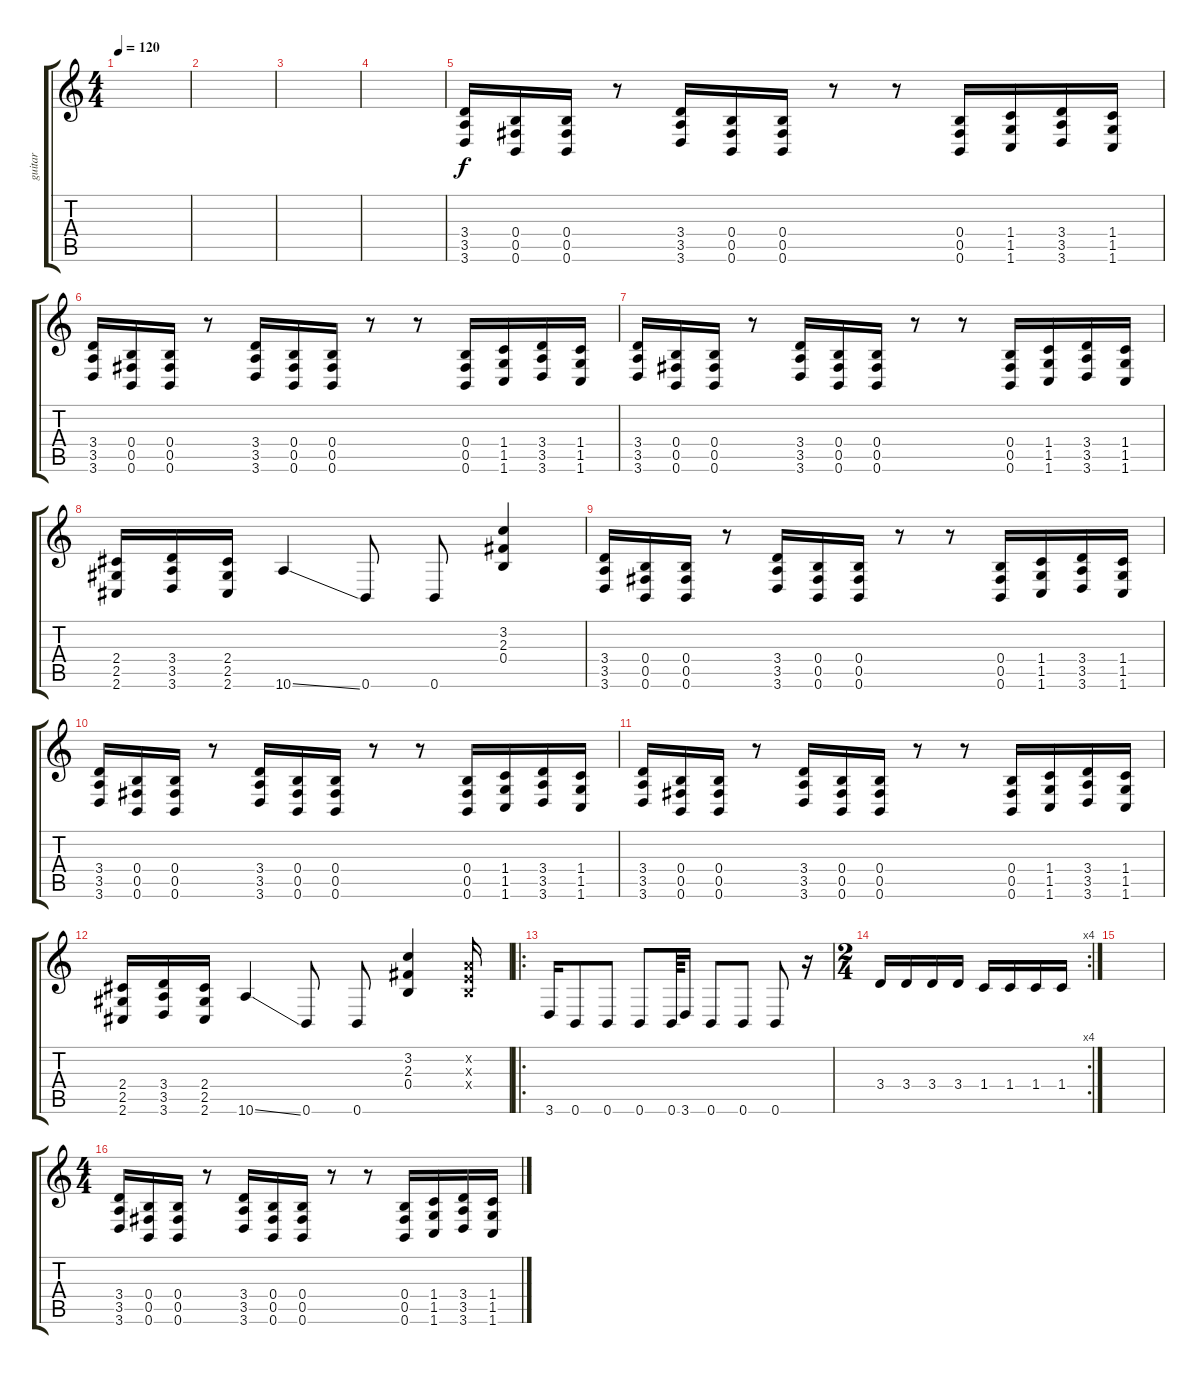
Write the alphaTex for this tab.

\track ("guitar" "guitar") {instrument distortionguitar}
\staff {score tabs}
\tuning (D4 A3 E3 B2 Gb2 B1) {hide}
\ts (4 4)
\tempo 120
\clef g2
\ks c
|
|
|
|
(3.4 3.5 3.6).16 (0.4 0.5 0.6).16 (0.4 0.5 0.6).16 r.8 (3.4 3.5 3.6).16 (0.4 0.5 0.6).16 (0.4 0.5 0.6).16 r.8 r.8 (0.4 0.5 0.6).16 (1.4 1.5 1.6).16 (3.4 3.5 3.6).16 (1.4 1.5 1.6).16 |
(3.4 3.5 3.6).16 (0.4 0.5 0.6).16 (0.4 0.5 0.6).16 r.8 (3.4 3.5 3.6).16 (0.4 0.5 0.6).16 (0.4 0.5 0.6).16 r.8 r.8 (0.4 0.5 0.6).16 (1.4 1.5 1.6).16 (3.4 3.5 3.6).16 (1.4 1.5 1.6).16 |
(3.4 3.5 3.6).16 (0.4 0.5 0.6).16 (0.4 0.5 0.6).16 r.8 (3.4 3.5 3.6).16 (0.4 0.5 0.6).16 (0.4 0.5 0.6).16 r.8 r.8 (0.4 0.5 0.6).16 (1.4 1.5 1.6).16 (3.4 3.5 3.6).16 (1.4 1.5 1.6).16 |
(2.4 2.5 2.6).16 (3.4 3.5 3.6).16 (2.4 2.5 2.6).16 10.6{ss}.4 0.6.8 0.6.8 (3.2 2.3 0.4).4 |
(3.4 3.5 3.6).16 (0.4 0.5 0.6).16 (0.4 0.5 0.6).16 r.8 (3.4 3.5 3.6).16 (0.4 0.5 0.6).16 (0.4 0.5 0.6).16 r.8 r.8 (0.4 0.5 0.6).16 (1.4 1.5 1.6).16 (3.4 3.5 3.6).16 (1.4 1.5 1.6).16 |
(3.4 3.5 3.6).16 (0.4 0.5 0.6).16 (0.4 0.5 0.6).16 r.8 (3.4 3.5 3.6).16 (0.4 0.5 0.6).16 (0.4 0.5 0.6).16 r.8 r.8 (0.4 0.5 0.6).16 (1.4 1.5 1.6).16 (3.4 3.5 3.6).16 (1.4 1.5 1.6).16 |
(3.4 3.5 3.6).16 (0.4 0.5 0.6).16 (0.4 0.5 0.6).16 r.8 (3.4 3.5 3.6).16 (0.4 0.5 0.6).16 (0.4 0.5 0.6).16 r.8 r.8 (0.4 0.5 0.6).16 (1.4 1.5 1.6).16 (3.4 3.5 3.6).16 (1.4 1.5 1.6).16 |
(2.4 2.5 2.6).16 (3.4 3.5 3.6).16 (2.4 2.5 2.6).16 10.6{ss}.4 0.6.8 0.6.8 (3.2 2.3 0.4).4 (0.2{x} 0.3{x} 0.4{x}).16 |
\ro
3.6.16 0.6.8 0.6.8 0.6.8 0.6.64 3.6.16 0.6.8 0.6.8 0.6.8 r.16 |
\rc 4
\ts (2 4)
3.4.16 3.4.16 3.4.16 3.4.16 1.4.16 1.4.16 1.4.16 1.4.16 |
|
\ts (4 4)
(3.4 3.5 3.6).16 (0.4 0.5 0.6).16 (0.4 0.5 0.6).16 r.8 (3.4 3.5 3.6).16 (0.4 0.5 0.6).16 (0.4 0.5 0.6).16 r.8 r.8 (0.4 0.5 0.6).16 (1.4 1.5 1.6).16 (3.4 3.5 3.6).16 (1.4 1.5 1.6).16
